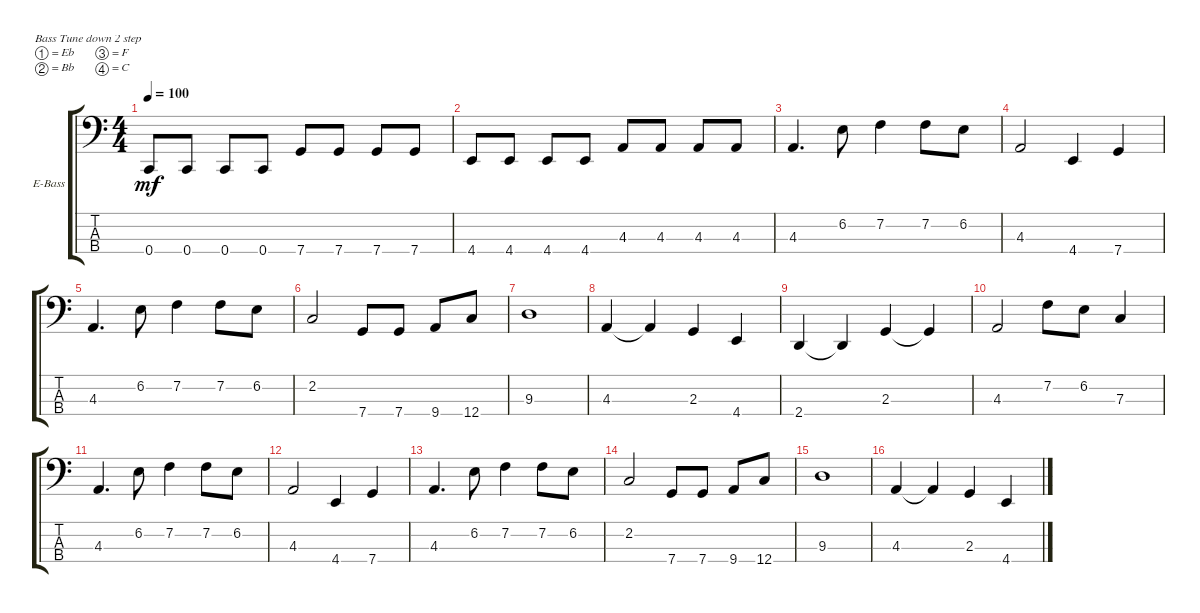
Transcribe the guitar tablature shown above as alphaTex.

\defaultSystemsLayout 4
\bracketExtendMode groupsimilarinstruments
\firstSystemTrackNameOrientation horizontal
\otherSystemsTrackNameOrientation horizontal
\track ("Басс Гитара" "E-Bass") {instrument electricbassfinger}
\staff {score tabs}
\tuning (Eb2 Bb1 F1 C1)
\ts (4 4)
\tempo 100
\clef f4
\ks c
0.4.8{dy mf} 0.4.8 0.4.8 0.4.8 7.4.8 7.4.8 7.4.8 7.4.8 |
4.4.8 4.4.8 4.4.8 4.4.8 4.3.8 4.3.8 4.3.8 4.3.8 |
4.3.4{d} 6.2.8 7.2.4 7.2.8 6.2.8 |
4.3.2 4.4.4 7.4.4 |
4.3.4{d} 6.2.8 7.2.4 7.2.8 6.2.8 |
2.2.2 7.4.8 7.4.8 9.4.8 12.4.8 |
9.3.1 |
4.3.4 4.3{t}.4 2.3.4 4.4.4 |
2.4.4 2.4{t}.4 2.3.4 2.3{t}.4 |
4.3.2 7.2.8 6.2.8 7.3.4 |
4.3.4{d} 6.2.8 7.2.4 7.2.8 6.2.8 |
4.3.2 4.4.4 7.4.4 |
4.3.4{d} 6.2.8 7.2.4 7.2.8 6.2.8 |
2.2.2 7.4.8 7.4.8 9.4.8 12.4.8 |
9.3.1 |
4.3.4 4.3{t}.4 2.3.4 4.4.4
